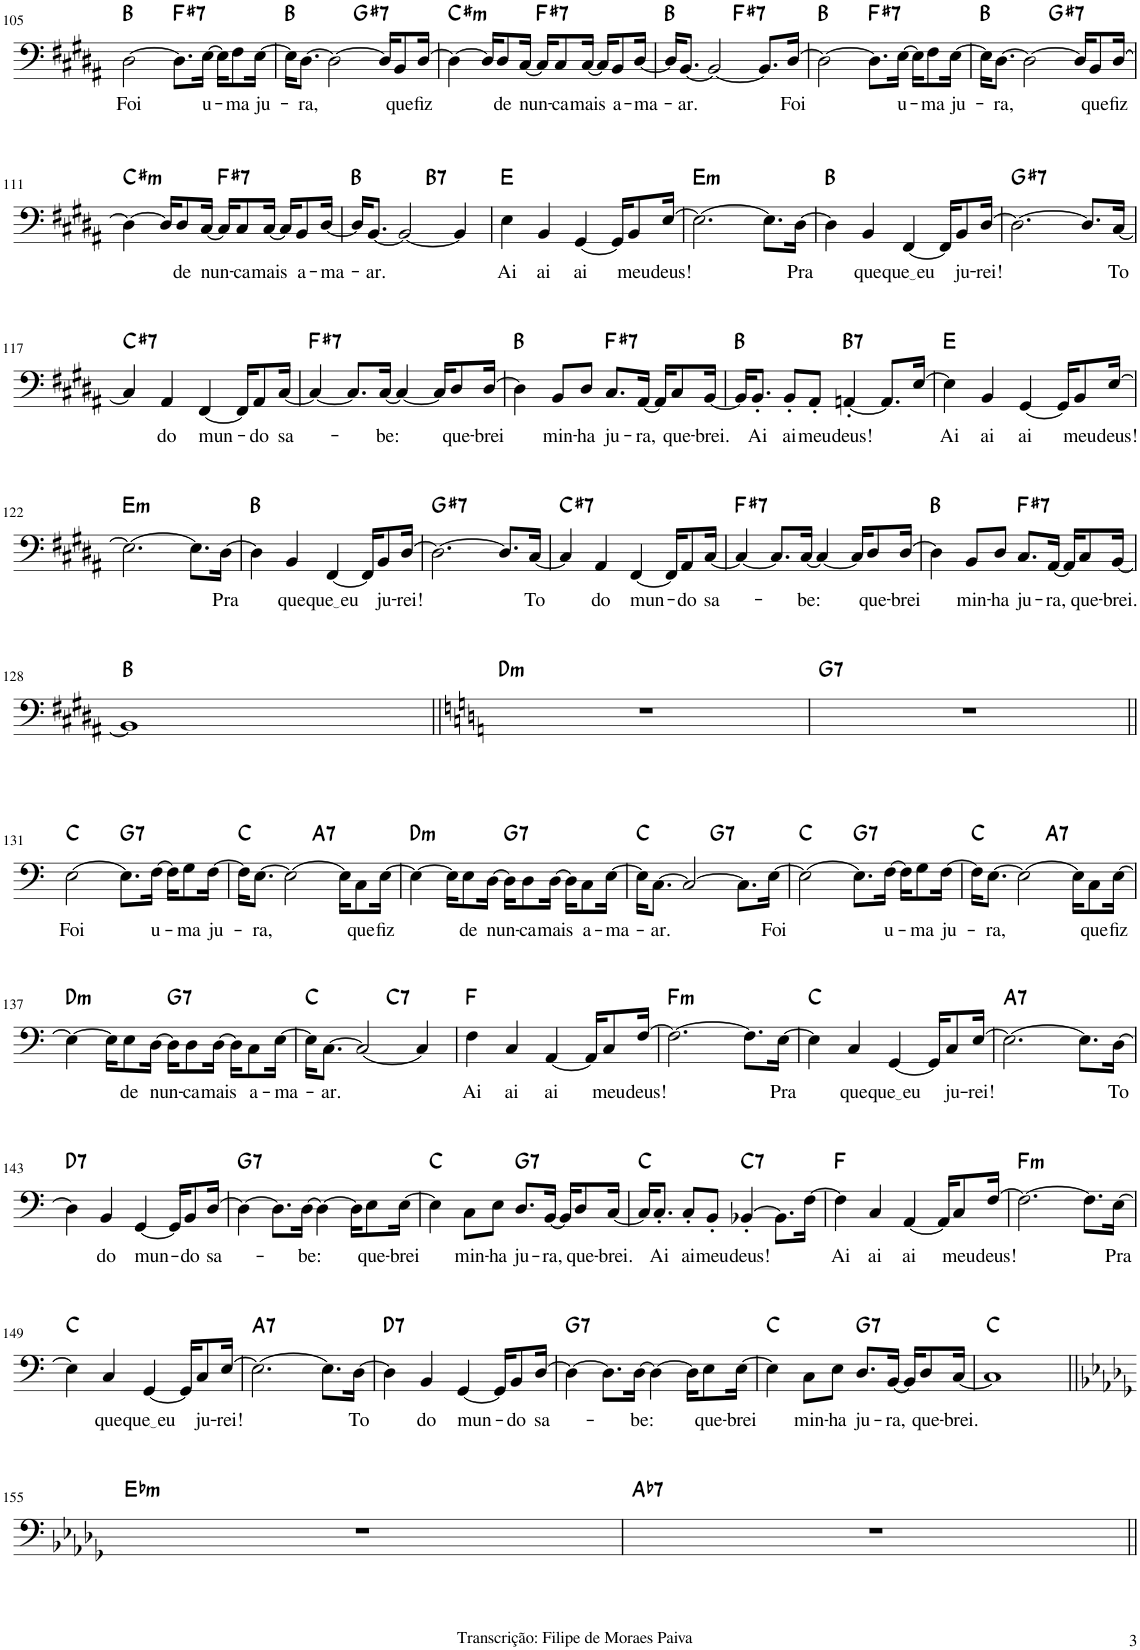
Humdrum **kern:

**kern	**text	**harte
*part1	*part1	*part1
*staff1	*staff1	*
*I"Melodia	*	*
!!LO:PB:g=z
*clefF4	*	*
*k[f#c#g#d#a#]	*	*
*M4/4	*	*
=105	=105	=105
!	!LO:LY:b	!
[2D#\	Foi	B:maj
!	!	!LO:H:kt=7
8.D#\L]	.	F#:7
!	!LO:LY:b	!
[16E\Jk	u-	.
16E\KL]	.	.
!	!LO:LY:b	!
8F#\	-ma	.
!	!LO:LY:b	!
[16E\Jk	ju-	.
=106	=106	=106
*^	*	*
16E\KL]	2ryy	.	B:maj
!	!	!LO:LY:b	!
[8.D#\J	.	-ra,	.
2D#\_	.	.	.
!	!	!	!LO:H:kt=7
.	2ryy	.	G#:7
16D#/KL]	.	.	.
!	!	!LO:LY:b	!
8BB/	.	que	.
!	!	!LO:LY:b	!
[16D#/Jk	.	fiz	.
=107	=107	=107	=107
!	!	!	!LO:H:kt=m
*v	*v	*	*
4D#\_	.	C#:min
16D#/KL]	.	.
!	!LO:LY:b	!
8D#/	de	.
!	!LO:LY:b	!
[16C#/Jk	nun-	.
!	!	!LO:H:kt=7
16C#/KL]	.	F#:7
!	!LO:LY:b	!
8C#/	-ca	.
!	!LO:LY:b	!
[16C#/Jk	mais	.
16C#/KL]	.	.
!	!LO:LY:b	!
8BB/	a-	.
!	!LO:LY:b	!
[16D#/Jk	-ma-	.
=108	=108	=108
*^	*	*
16D#/KL]	2ryy	.	B:maj
!	!	!LO:LY:b	!
[8.BB/J	.	-ar.	.
2BB/_	.	.	.
!	!	!	!LO:H:kt=7
.	2ryy	.	F#:7
8.BB/L]	.	.	.
!	!	!LO:LY:b	!
[16D#/Jk	.	Foi	.
*v	*v	*	*
=109	=109	=109
2D#\_	.	B:maj
!	!	!LO:H:kt=7
8.D#\L]	.	F#:7
!	!LO:LY:b	!
[16E\Jk	u-	.
16E\KL]	.	.
!	!LO:LY:b	!
8F#\	-ma	.
!	!LO:LY:b	!
[16E\Jk	ju-	.
=110	=110	=110
*^	*	*
16E\KL]	2ryy	.	B:maj
!	!	!LO:LY:b	!
[8.D#\J	.	-ra,	.
2D#\_	.	.	.
!	!	!	!LO:H:kt=7
.	2ryy	.	G#:7
16D#/KL]	.	.	.
!	!	!LO:LY:b	!
8BB/	.	que	.
!	!	!LO:LY:b	!
[16D#/Jk	.	fiz	.
!!LO:LB:g=z	!!
=111	=111	=111	=111
!	!	!	!LO:H:kt=m
*v	*v	*	*
4D#\_	.	C#:min
16D#/KL]	.	.
!	!LO:LY:b	!
8D#/	de	.
!	!LO:LY:b	!
[16C#/Jk	nun-	.
!	!	!LO:H:kt=7
16C#/KL]	.	F#:7
!	!LO:LY:b	!
8C#/	-ca	.
!	!LO:LY:b	!
[16C#/Jk	mais	.
16C#/KL]	.	.
!	!LO:LY:b	!
8BB/	a-	.
!	!LO:LY:b	!
[16D#/Jk	-ma-	.
=112	=112	=112
*^	*	*
16D#/KL]	2ryy	.	B:maj
!	!	!LO:LY:b	!
[8.BB/J	.	-ar.	.
2BB/_	.	.	.
!	!	!	!LO:H:kt=7
.	2ryy	.	B:7
4BB/]	.	.	.
=113	=113	=113	=113
!	!	!LO:LY:b	!
*v	*v	*	*
4E\	Ai	E:maj
!	!LO:LY:b	!
4BB/	ai	.
!	!LO:LY:b	!
[4GG#/	ai	.
16GG#/KL]	.	.
!	!LO:LY:b	!
8BB/	meu	.
!	!LO:LY:b	!
[16E/Jk	deus!	.
=114	=114	=114
!	!	!LO:H:kt=m
2.E\_	.	E:min
8.E\L]	.	.
!	!LO:LY:b	!
[16D#\Jk	Pra	.
=115	=115	=115
4D#\]	.	B:maj
!	!LO:LY:b	!
4BB/	que	.
!	!LO:LY:b	!
[4FF#/	que eu	.
16FF#/KL]	.	.
!	!LO:LY:b	!
8BB/	ju-	.
!	!LO:LY:b	!
[16D#/Jk	-rei!	.
=116	=116	=116
!	!	!LO:H:kt=7
2.D#\_	.	G#:7
8.D#/L]	.	.
!	!LO:LY:b	!
[16C#/Jk	To	.
!!LO:LB:g=z
=117	=117	=117
!	!	!LO:H:kt=7
4C#/]	.	C#:7
!	!LO:LY:b	!
4AA#/	do	.
!	!LO:LY:b	!
[4FF#/	mun-	.
16FF#/KL]	.	.
!	!LO:LY:b	!
8AA#/	-do	.
!	!LO:LY:b	!
[16C#/Jk	sa-	.
=118	=118	=118
!	!	!LO:H:kt=7
4C#/_	.	F#:7
8.C#/L]	.	.
!	!LO:LY:b	!
[16C#/Jk	-be:	.
4C#/_	.	.
16C#/KL]	.	.
!	!LO:LY:b	!
8D#/	que-	.
!	!LO:LY:b	!
[16D#/Jk	-brei	.
=119	=119	=119
4D#\]	.	B:maj
!	!LO:LY:b	!
8BB/L	min-	.
!	!LO:LY:b	!
8D#/J	-ha	.
!	!LO:LY:b	!LO:H:kt=7
8.C#/L	ju-	F#:7
!	!LO:LY:b	!
[16AA#/Jk	-ra,	.
16AA#/KL]	.	.
!	!LO:LY:b	!
8C#/	que-	.
!	!LO:LY:b	!
[16BB/Jk	-brei.	.
=120	=120	=120
16BB/KL]	.	B:maj
!	!LO:LY:b	!
8.BB'/J	Ai	.
!	!LO:LY:b	!
8BB'/L	ai	.
!	!LO:LY:b	!
8AA#'/J	meu	.
!	!LO:LY:b	!LO:H:kt=7
[4AAn'/	deus!	B:7
8.AA/L]	.	.
[16E/Jk	.	.
=121	=121	=121
!	!LO:LY:b	!
4E\]	Ai	E:maj
!	!LO:LY:b	!
4BB/	ai	.
!	!LO:LY:b	!
[4GG#/	ai	.
16GG#/KL]	.	.
!	!LO:LY:b	!
8BB/	meu	.
!	!LO:LY:b	!
[16E/Jk	deus!	.
!!LO:LB:g=z
=122	=122	=122
!	!	!LO:H:kt=m
2.E\_	.	E:min
8.E\L]	.	.
!	!LO:LY:b	!
[16D#\Jk	Pra	.
=123	=123	=123
4D#\]	.	B:maj
!	!LO:LY:b	!
4BB/	que	.
!	!LO:LY:b	!
[4FF#/	que eu	.
16FF#/KL]	.	.
!	!LO:LY:b	!
8BB/	ju-	.
!	!LO:LY:b	!
[16D#/Jk	-rei!	.
=124	=124	=124
!	!	!LO:H:kt=7
2.D#\_	.	G#:7
8.D#/L]	.	.
!	!LO:LY:b	!
[16C#/Jk	To	.
=125	=125	=125
!	!	!LO:H:kt=7
4C#/]	.	C#:7
!	!LO:LY:b	!
4AA#/	do	.
!	!LO:LY:b	!
[4FF#/	mun-	.
16FF#/KL]	.	.
!	!LO:LY:b	!
8AA#/	-do	.
!	!LO:LY:b	!
[16C#/Jk	sa-	.
=126	=126	=126
!	!	!LO:H:kt=7
4C#/_	.	F#:7
8.C#/L]	.	.
!	!LO:LY:b	!
[16C#/Jk	-be:	.
4C#/_	.	.
16C#/KL]	.	.
!	!LO:LY:b	!
8D#/	que-	.
!	!LO:LY:b	!
[16D#/Jk	-brei	.
=127	=127	=127
4D#\]	.	B:maj
!	!LO:LY:b	!
8BB/L	min-	.
!	!LO:LY:b	!
8D#/J	-ha	.
!	!LO:LY:b	!LO:H:kt=7
8.C#/L	ju-	F#:7
!	!LO:LY:b	!
[16AA#/Jk	-ra,	.
16AA#/KL]	.	.
!	!LO:LY:b	!
8C#/	que-	.
!	!LO:LY:b	!
[16BB/Jk	-brei.	.
!!LO:LB:g=z
=128	=128	=128
1BB]	.	B:maj
=129||	=129||	=129||
*k[]	*	*
!	!	!LO:H:kt=m
1r	.	D:min
=130	=130	=130
!	!	!LO:H:kt=7
1r	.	G:7
!!LO:LB:g=z
=131||	=131||	=131||
!	!LO:LY:b	!
[2E\	Foi	C:maj
!	!	!LO:H:kt=7
8.E\L]	.	G:7
!	!LO:LY:b	!
[16F\Jk	u-	.
16F\KL]	.	.
!	!LO:LY:b	!
8G\	-ma	.
!	!LO:LY:b	!
[16F\Jk	ju-	.
=132	=132	=132
*^	*	*
16F\KL]	2ryy	.	C:maj
!	!	!LO:LY:b	!
[8.E\J	.	-ra,	.
2E\_	.	.	.
!	!	!	!LO:H:kt=7
.	2ryy	.	A:7
16E\KL]	.	.	.
!	!	!LO:LY:b	!
8C\	.	que	.
!	!	!LO:LY:b	!
[16E\Jk	.	fiz	.
=133	=133	=133	=133
!	!	!	!LO:H:kt=m
*v	*v	*	*
4E\_	.	D:min
16E\KL]	.	.
!	!LO:LY:b	!
8E\	de	.
!	!LO:LY:b	!
[16D\Jk	nun-	.
!	!	!LO:H:kt=7
16D\KL]	.	G:7
!	!LO:LY:b	!
8D\	-ca	.
!	!LO:LY:b	!
[16D\Jk	mais	.
16D\KL]	.	.
!	!LO:LY:b	!
8C\	a-	.
!	!LO:LY:b	!
[16E\Jk	-ma-	.
=134	=134	=134
*^	*	*
16E\KL]	2ryy	.	C:maj
!	!	!LO:LY:b	!
[8.C\J	.	-ar.	.
2C/_	.	.	.
!	!	!	!LO:H:kt=7
.	2ryy	.	G:7
8.C\L]	.	.	.
!	!	!LO:LY:b	!
[16E\Jk	.	Foi	.
*v	*v	*	*
=135	=135	=135
2E\_	.	C:maj
!	!	!LO:H:kt=7
8.E\L]	.	G:7
!	!LO:LY:b	!
[16F\Jk	u-	.
16F\KL]	.	.
!	!LO:LY:b	!
8G\	-ma	.
!	!LO:LY:b	!
[16F\Jk	ju-	.
=136	=136	=136
*^	*	*
16F\KL]	2ryy	.	C:maj
!	!	!LO:LY:b	!
[8.E\J	.	-ra,	.
2E\_	.	.	.
!	!	!	!LO:H:kt=7
.	2ryy	.	A:7
16E\KL]	.	.	.
!	!	!LO:LY:b	!
8C\	.	que	.
!	!	!LO:LY:b	!
[16E\Jk	.	fiz	.
!!LO:LB:g=z	!!
=137	=137	=137	=137
!	!	!	!LO:H:kt=m
*v	*v	*	*
4E\_	.	D:min
16E\KL]	.	.
!	!LO:LY:b	!
8E\	de	.
!	!LO:LY:b	!
[16D\Jk	nun-	.
!	!	!LO:H:kt=7
16D\KL]	.	G:7
!	!LO:LY:b	!
8D\	-ca	.
!	!LO:LY:b	!
[16D\Jk	mais	.
16D\KL]	.	.
!	!LO:LY:b	!
8C\	a-	.
!	!LO:LY:b	!
[16E\Jk	-ma-	.
=138	=138	=138
*^	*	*
16E\KL]	2ryy	.	C:maj
!	!	!LO:LY:b	!
[8.C\J	.	-ar.	.
2C/_	.	.	.
!	!	!	!LO:H:kt=7
.	2ryy	.	C:7
4C/]	.	.	.
=139	=139	=139	=139
!	!	!LO:LY:b	!
*v	*v	*	*
4F\	Ai	F:maj
!	!LO:LY:b	!
4C/	ai	.
!	!LO:LY:b	!
[4AA/	ai	.
16AA/KL]	.	.
!	!LO:LY:b	!
8C/	meu	.
!	!LO:LY:b	!
[16F/Jk	deus!	.
=140	=140	=140
!	!	!LO:H:kt=m
2.F\_	.	F:min
8.F\L]	.	.
!	!LO:LY:b	!
[16E\Jk	Pra	.
=141	=141	=141
4E\]	.	C:maj
!	!LO:LY:b	!
4C/	que	.
!	!LO:LY:b	!
[4GG/	que eu	.
16GG/KL]	.	.
!	!LO:LY:b	!
8C/	ju-	.
!	!LO:LY:b	!
[16E/Jk	-rei!	.
=142	=142	=142
!	!	!LO:H:kt=7
2.E\_	.	A:7
8.E\L]	.	.
!	!LO:LY:b	!
[16D\Jk	To	.
!!LO:LB:g=z
=143	=143	=143
!	!	!LO:H:kt=7
4D\]	.	D:7
!	!LO:LY:b	!
4BB/	do	.
!	!LO:LY:b	!
[4GG/	mun-	.
16GG/KL]	.	.
!	!LO:LY:b	!
8BB/	-do	.
!	!LO:LY:b	!
[16D/Jk	sa-	.
=144	=144	=144
!	!	!LO:H:kt=7
4D\_	.	G:7
8.D\L]	.	.
!	!LO:LY:b	!
[16D\Jk	-be:	.
4D\_	.	.
16D\KL]	.	.
!	!LO:LY:b	!
8E\	que-	.
!	!LO:LY:b	!
[16E\Jk	-brei	.
=145	=145	=145
4E\]	.	C:maj
!	!LO:LY:b	!
8C\L	min-	.
!	!LO:LY:b	!
8E\J	-ha	.
!	!LO:LY:b	!LO:H:kt=7
8.D/L	ju-	G:7
!	!LO:LY:b	!
[16BB/Jk	-ra,	.
16BB/KL]	.	.
!	!LO:LY:b	!
8D/	que-	.
!	!LO:LY:b	!
[16C/Jk	-brei.	.
=146	=146	=146
16C/KL]	.	C:maj
!	!LO:LY:b	!
8.C'/J	Ai	.
!	!LO:LY:b	!
8C'/L	ai	.
!	!LO:LY:b	!
8BB'/J	meu	.
!	!LO:LY:b	!LO:H:kt=7
[4BB-X'/	deus!	C:7
8.BB-\L]	.	.
[16F\Jk	.	.
=147	=147	=147
!	!LO:LY:b	!
4F\]	Ai	F:maj
!	!LO:LY:b	!
4C/	ai	.
!	!LO:LY:b	!
[4AA/	ai	.
16AA/KL]	.	.
!	!LO:LY:b	!
8C/	meu	.
!	!LO:LY:b	!
[16F/Jk	deus!	.
=148	=148	=148
!	!	!LO:H:kt=m
2.F\_	.	F:min
8.F\L]	.	.
!	!LO:LY:b	!
[16E\Jk	Pra	.
!!LO:LB:g=z
=149	=149	=149
4E\]	.	C:maj
!	!LO:LY:b	!
4C/	que	.
!	!LO:LY:b	!
[4GG/	que eu	.
16GG/KL]	.	.
!	!LO:LY:b	!
8C/	ju-	.
!	!LO:LY:b	!
[16E/Jk	-rei!	.
=150	=150	=150
!	!	!LO:H:kt=7
2.E\_	.	A:7
8.E\L]	.	.
!	!LO:LY:b	!
[16D\Jk	To	.
=151	=151	=151
!	!	!LO:H:kt=7
4D\]	.	D:7
!	!LO:LY:b	!
4BB/	do	.
!	!LO:LY:b	!
[4GG/	mun-	.
16GG/KL]	.	.
!	!LO:LY:b	!
8BB/	-do	.
!	!LO:LY:b	!
[16D/Jk	sa-	.
=152	=152	=152
!	!	!LO:H:kt=7
4D\_	.	G:7
8.D\L]	.	.
!	!LO:LY:b	!
[16D\Jk	-be:	.
4D\_	.	.
16D\KL]	.	.
!	!LO:LY:b	!
8E\	que-	.
!	!LO:LY:b	!
[16E\Jk	-brei	.
=153	=153	=153
4E\]	.	C:maj
!	!LO:LY:b	!
8C\L	min-	.
!	!LO:LY:b	!
8E\J	-ha	.
!	!LO:LY:b	!LO:H:kt=7
8.D/L	ju-	G:7
!	!LO:LY:b	!
[16BB/Jk	-ra,	.
16BB/KL]	.	.
!	!LO:LY:b	!
8D/	que-	.
!	!LO:LY:b	!
[16C/Jk	-brei.	.
=154	=154	=154
1C]	.	C:maj
!!LO:LB:g=z
=155||	=155||	=155||
*k[b-e-a-d-g-]	*	*
!	!	!LO:H:kt=m
1r	.	Eb:min
=156	=156	=156
!	!	!LO:H:kt=7
1r	.	Ab:7
=||	=||	=||
*-	*-	*-
